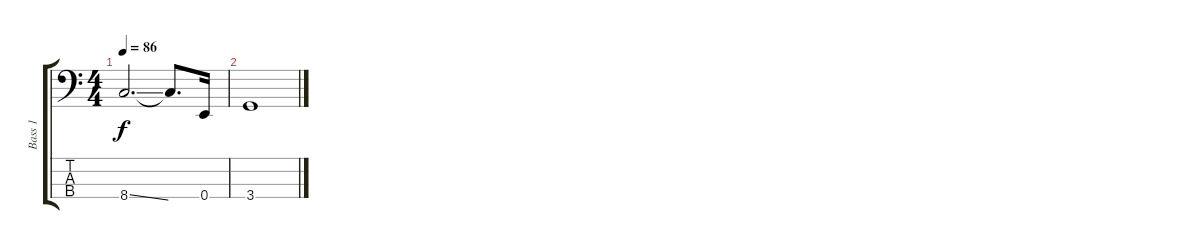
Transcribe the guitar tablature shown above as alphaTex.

\track ("Bass 1" "Bass 1") {instrument electricbassfinger}
\staff {score tabs}
\tuning (G2 D2 A1 E1) {hide}
\ts (4 4)
\tempo 86
\clef f4
\ks c
8.4{ss}.2{d dy f} 8.4{t}.8{d} 0.4.16 |
3.4.1
